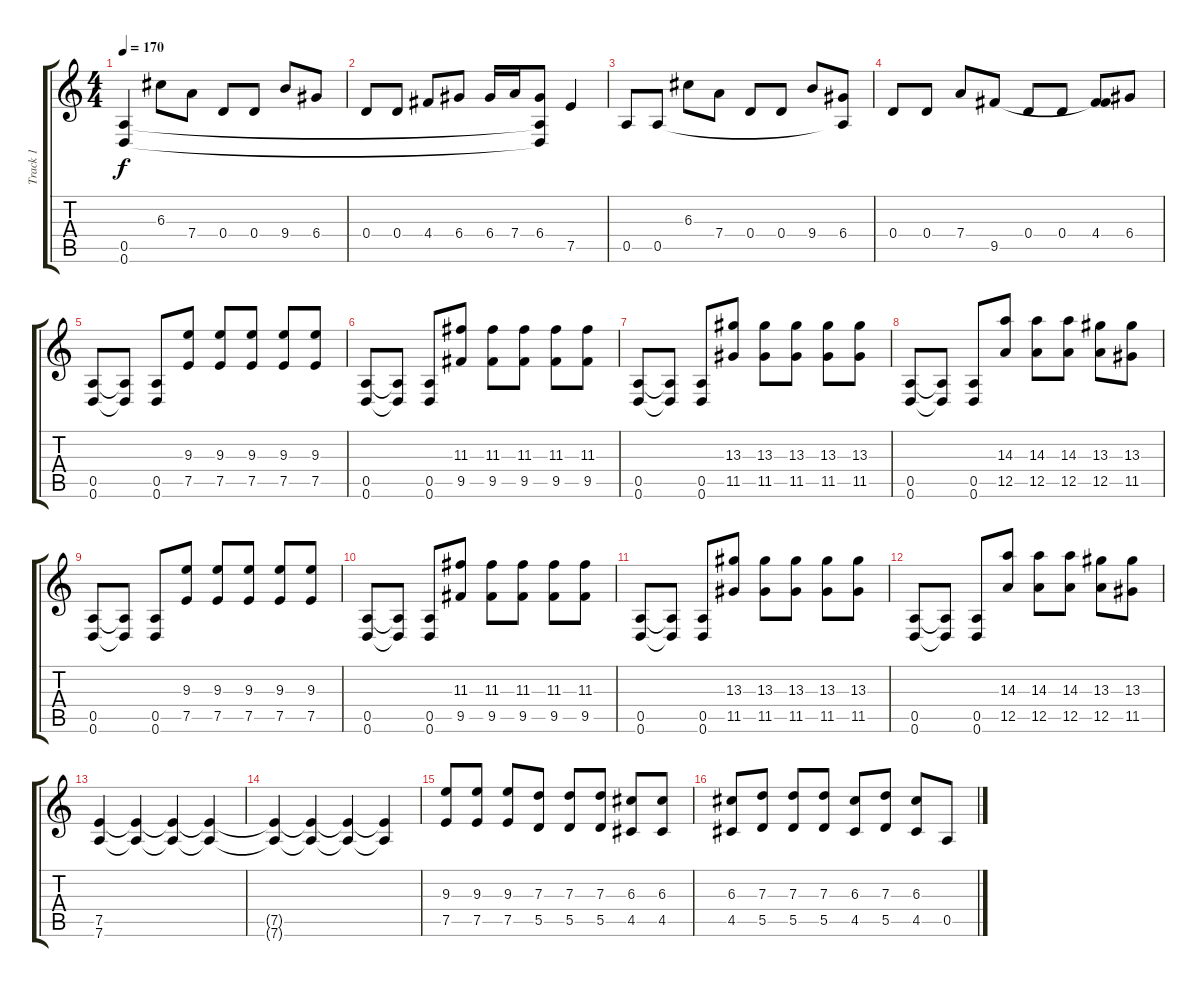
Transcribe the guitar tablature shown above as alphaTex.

\track ("Track 1" "Track 1") {instrument distortionguitar}
\staff {score tabs}
\tuning (E4 B3 G3 D3 A2 D2) {hide}
\ts (4 4)
\tempo 170
\clef g2
\ks c
(0.5 0.6).4{dy f} 6.3.8 7.4.8 0.4.8 0.4.8 9.4.8 6.4.8 |
0.4.8 0.4.8 4.4.8 6.4.8 6.4.16 7.4.16 (6.4 0.5{t} 0.6{t}).8 7.5.4 |
0.5.8 0.5.8 6.3.8 7.4.8 0.4.8 0.4.8 9.4.8 (6.4 0.5{t}).8 |
0.4.8 0.4.8 7.4.8 9.5.8 0.4.8 0.4.8 (4.4 9.5{t}).8 6.4.8 |
(0.5 0.6).8 (0.5{t} 0.6{t}).8 (0.5 0.6).8 (9.3 7.5).8 (9.3 7.5).8 (9.3 7.5).8 (9.3 7.5).8 (9.3 7.5).8 |
(0.5 0.6).8 (0.5{t} 0.6{t}).8 (0.5 0.6).8 (11.3 9.5).8 (11.3 9.5).8 (11.3 9.5).8 (11.3 9.5).8 (11.3 9.5).8 |
(0.5 0.6).8 (0.5{t} 0.6{t}).8 (0.5 0.6).8 (13.3 11.5).8 (13.3 11.5).8 (13.3 11.5).8 (13.3 11.5).8 (13.3 11.5).8 |
(0.5 0.6).8 (0.5{t} 0.6{t}).8 (0.5 0.6).8 (14.3 12.5).8 (14.3 12.5).8 (14.3 12.5).8 (13.3 12.5).8 (13.3 11.5).8 |
(0.5 0.6).8 (0.5{t} 0.6{t}).8 (0.5 0.6).8 (9.3 7.5).8 (9.3 7.5).8 (9.3 7.5).8 (9.3 7.5).8 (9.3 7.5).8 |
(0.5 0.6).8 (0.5{t} 0.6{t}).8 (0.5 0.6).8 (11.3 9.5).8 (11.3 9.5).8 (11.3 9.5).8 (11.3 9.5).8 (11.3 9.5).8 |
(0.5 0.6).8 (0.5{t} 0.6{t}).8 (0.5 0.6).8 (13.3 11.5).8 (13.3 11.5).8 (13.3 11.5).8 (13.3 11.5).8 (13.3 11.5).8 |
(0.5 0.6).8 (0.5{t} 0.6{t}).8 (0.5 0.6).8 (14.3 12.5).8 (14.3 12.5).8 (14.3 12.5).8 (13.3 12.5).8 (13.3 11.5).8 |
(7.5 7.6).4 (7.5{t} 7.6{t}).4 (7.5{t} 7.6{t}).4 (7.5{t} 7.6{t}).4 |
(7.5{t} 7.6{t}).4 (7.5{t} 7.6{t}).4 (7.5{t} 7.6{t}).4 (7.5{t} 7.6{t}).4 |
(9.3 7.5).8 (9.3 7.5).8 (9.3 7.5).8 (7.3 5.5).8 (7.3 5.5).8 (7.3 5.5).8 (6.3 4.5).8 (6.3 4.5).8 |
(6.3 4.5).8 (7.3 5.5).8 (7.3 5.5).8 (7.3 5.5).8 (6.3 4.5).8 (7.3 5.5).8 (6.3 4.5).8 0.5.8
